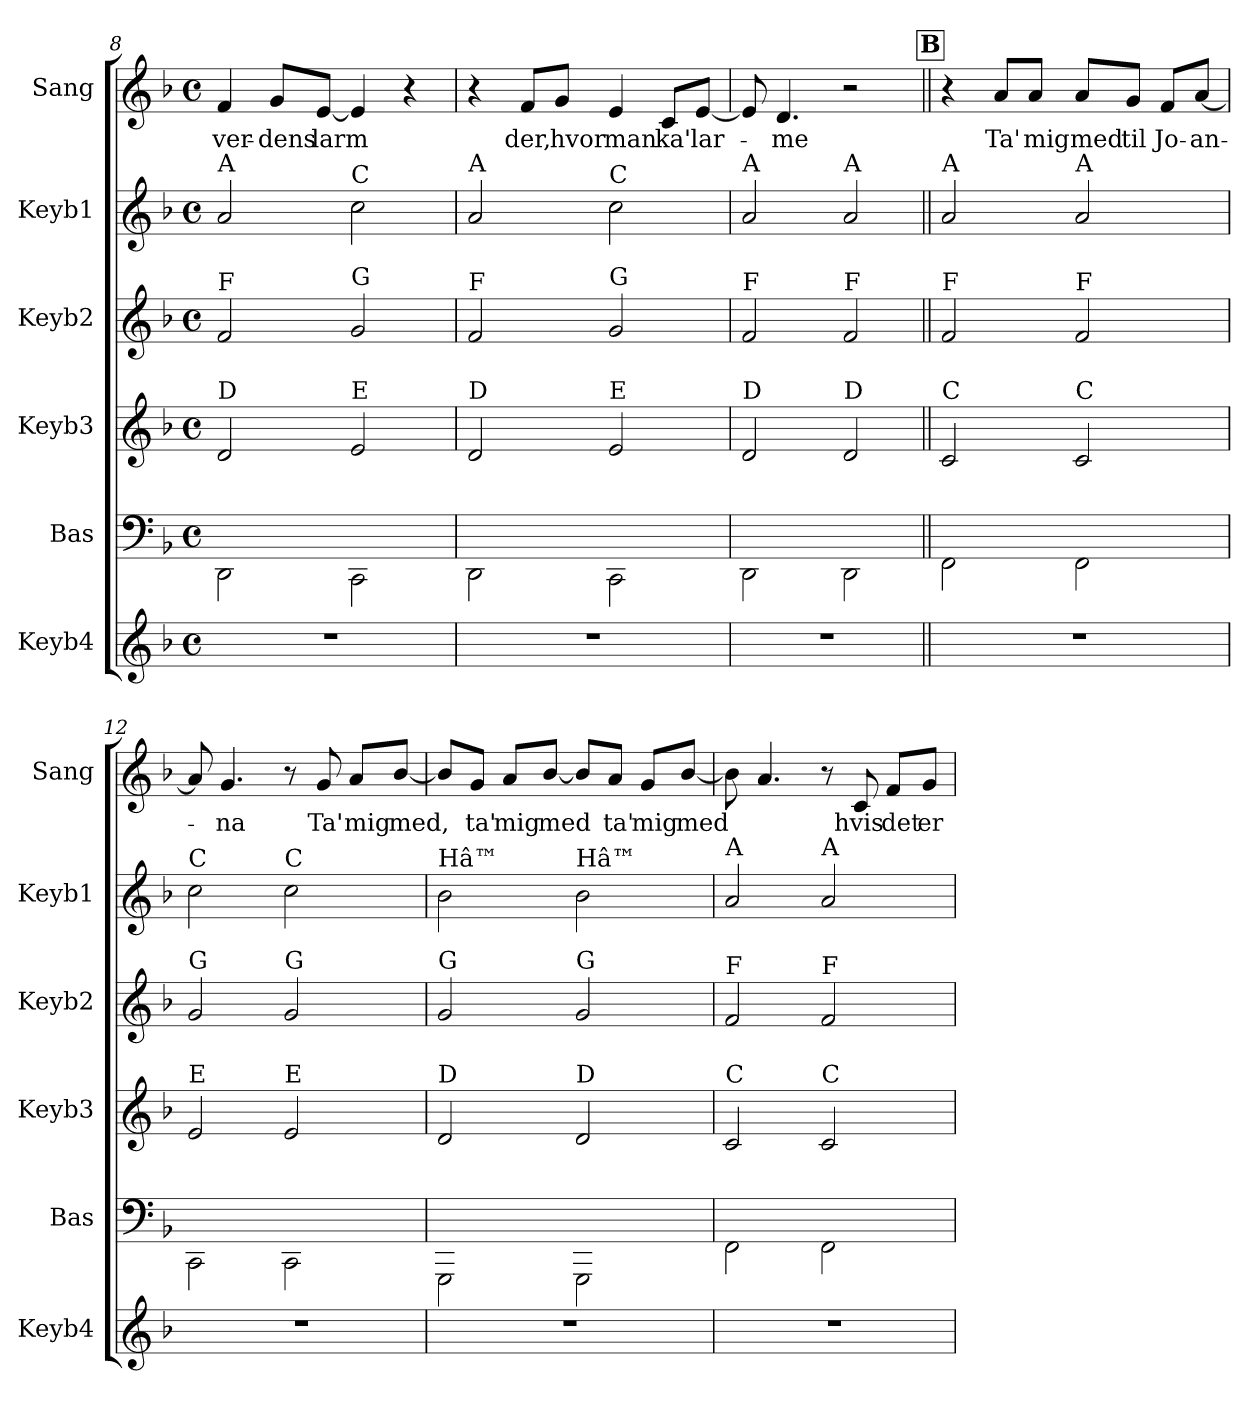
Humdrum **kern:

**kern	**kern	**kern	**kern	**kern	**kern	**text
*part6	*part5	*part4	*part3	*part2	*part1	*part1
*staff6	*staff5	*staff4	*staff3	*staff2	*staff1	*staff1
*I"Keyb4	*I"Bas	*I"Keyb3	*I"Keyb2	*I"Keyb1	*I"Sang	*
*I'Keyb4	*I'Bas	*I'Keyb3	*I'Keyb2	*I'Keyb1	*I'Sang	*
*clefG2	*	*clefG2	*clefG2	*clefG2	*clefG2	*
*	*ITrd7c12	*	*	*	*	*
*k[b-]	*k[b-]	*k[b-]	*k[b-]	*k[b-]	*k[b-]	*
*M4/4	*M4/4	*M4/4	*M4/4	*M4/4	*M4/4	*
*met(c)	*met(c)	*met(c)	*met(c)	*met(c)	*met(c)	*
=8	=8	=8	=8	=8	=8	=8
!	!	!	!	!LO:TX:a:t=A	!	!
!	!	!	!LO:TX:a:t=F	!	!	!
!	!	!LO:TX:a:t=D	!	!	!	!
!	!	!	!	!	!	!LO:LY:b
1r	2DDD\	2d/	2f/	2a/	4f/	ver-
!	!	!	!	!	!	!LO:LY:b
.	.	.	.	.	8g/L	-dens
!	!	!	!	!	!	!LO:LY:b
.	.	.	.	.	[8e/J	larm
!	!	!	!	!LO:TX:a:t=C	!	!
!	!	!	!LO:TX:a:t=G	!	!	!
!	!	!LO:TX:a:t=E	!	!	!	!
.	2CCC\	2e/	2g/	2cc\	4e/]	.
.	.	.	.	.	4r	.
!!LO:LB:g=z
=9	=9	=9	=9	=9	=9	=9
!	!	!	!	!LO:TX:a:t=A	!	!
!	!	!	!LO:TX:a:t=F	!	!	!
!	!	!LO:TX:a:t=D	!	!	!	!
1r	2DDD\	2d/	2f/	2a/	4r	.
!	!	!	!	!	!	!LO:LY:b
.	.	.	.	.	8f/L	der,
!	!	!	!	!	!	!LO:LY:b
.	.	.	.	.	8g/J	hvor
!	!	!	!	!LO:TX:a:t=C	!	!
!	!	!	!LO:TX:a:t=G	!	!	!
!	!	!LO:TX:a:t=E	!	!	!	!
!	!	!	!	!	!	!LO:LY:b
.	2CCC\	2e/	2g/	2cc\	4e/	man
!	!	!	!	!	!	!LO:LY:b
.	.	.	.	.	8c/L	ka'
!	!	!	!	!	!	!LO:LY:b
.	.	.	.	.	[8e/J	lar-
=10	=10	=10	=10	=10	=10	=10
!	!	!	!	!LO:TX:a:t=A	!	!
!	!	!	!LO:TX:a:t=F	!	!	!
!	!	!LO:TX:a:t=D	!	!	!	!
1r	2DDD\	2d/	2f/	2a/	8e/]	.
!	!	!	!	!	!	!LO:LY:b
.	.	.	.	.	4.d/	-me
!	!	!	!	!LO:TX:a:t=A	!	!
!	!	!	!LO:TX:a:t=F	!	!	!
!	!	!LO:TX:a:t=D	!	!	!	!
.	2DDD\	2d/	2f/	2a/	2r	.
!!LO:REH:place=s1:a:B:fs=14:t=B
=11||	=11||	=11||	=11||	=11||	=11||	=11||
!	!	!	!	!LO:TX:a:t=A	!	!
!	!	!	!LO:TX:a:t=F	!	!	!
!	!	!LO:TX:a:t=C	!	!	!	!
1r	2FFF\	2c/	2f/	2a/	4r	.
!	!	!	!	!	!	!LO:LY:b
.	.	.	.	.	8a/L	Ta'
!	!	!	!	!	!	!LO:LY:b
.	.	.	.	.	8a/J	mig
!	!	!	!	!LO:TX:a:t=A	!	!
!	!	!	!LO:TX:a:t=F	!	!	!
!	!	!LO:TX:a:t=C	!	!	!	!
!	!	!	!	!	!	!LO:LY:b
.	2FFF\	2c/	2f/	2a/	8a/L	med
!	!	!	!	!	!	!LO:LY:b
.	.	.	.	.	8g/J	til
!	!	!	!	!	!	!LO:LY:b
.	.	.	.	.	8f/L	Jo-
!	!	!	!	!	!	!LO:LY:b
.	.	.	.	.	[8a/J	-an-
=12	=12	=12	=12	=12	=12	=12
!	!	!	!	!LO:TX:a:t=C	!	!
!	!	!	!LO:TX:a:t=G	!	!	!
!	!	!LO:TX:a:t=E	!	!	!	!
1r	2CCC\	2e/	2g/	2cc\	8a/]	.
!	!	!	!	!	!	!LO:LY:b
.	.	.	.	.	4.g/	-na
!	!	!	!	!LO:TX:a:t=C	!	!
!	!	!	!LO:TX:a:t=G	!	!	!
!	!	!LO:TX:a:t=E	!	!	!	!
.	2CCC\	2e/	2g/	2cc\	8r	.
!	!	!	!	!	!	!LO:LY:b
.	.	.	.	.	8g/	Ta'
!	!	!	!	!	!	!LO:LY:b
.	.	.	.	.	8a/L	mig
!	!	!	!	!	!	!LO:LY:b
.	.	.	.	.	[8b-/J	med,
!!LO:PB:g=z
=13	=13	=13	=13	=13	=13	=13
!	!	!	!	!LO:TX:a:t=Hâ™­	!	!
!	!	!	!LO:TX:a:t=G	!	!	!
!	!	!LO:TX:a:t=D	!	!	!	!
1r	2GGGG\	2d/	2g/	2b-\	8b-/L]	.
!	!	!	!	!	!	!LO:LY:b
.	.	.	.	.	8g/J	ta'
!	!	!	!	!	!	!LO:LY:b
.	.	.	.	.	8a/L	mig
!	!	!	!	!	!	!LO:LY:b
.	.	.	.	.	[8b-/J	med
!	!	!	!	!LO:TX:a:t=Hâ™­	!	!
!	!	!	!LO:TX:a:t=G	!	!	!
!	!	!LO:TX:a:t=D	!	!	!	!
.	2GGGG\	2d/	2g/	2b-\	8b-/L]	.
!	!	!	!	!	!	!LO:LY:b
.	.	.	.	.	8a/J	ta'
!	!	!	!	!	!	!LO:LY:b
.	.	.	.	.	8g/L	mig
!	!	!	!	!	!	!LO:LY:b
.	.	.	.	.	[8b-/J	med
=14	=14	=14	=14	=14	=14	=14
!	!	!	!	!LO:TX:a:t=A	!	!
!	!	!	!LO:TX:a:t=F	!	!	!
!	!	!LO:TX:a:t=C	!	!	!	!
1r	2FFF\	2c/	2f/	2a/	8b-\]	.
.	.	.	.	.	4.a/	.
!	!	!	!	!LO:TX:a:t=A	!	!
!	!	!	!LO:TX:a:t=F	!	!	!
!	!	!LO:TX:a:t=C	!	!	!	!
.	2FFF\	2c/	2f/	2a/	8r	.
!	!	!	!	!	!	!LO:LY:b
.	.	.	.	.	8c/	hvis
!	!	!	!	!	!	!LO:LY:b
.	.	.	.	.	8f/L	det
!	!	!	!	!	!	!LO:LY:b
.	.	.	.	.	8g/J	er
=	=	=	=	=	=	=
*-	*-	*-	*-	*-	*-	*-
